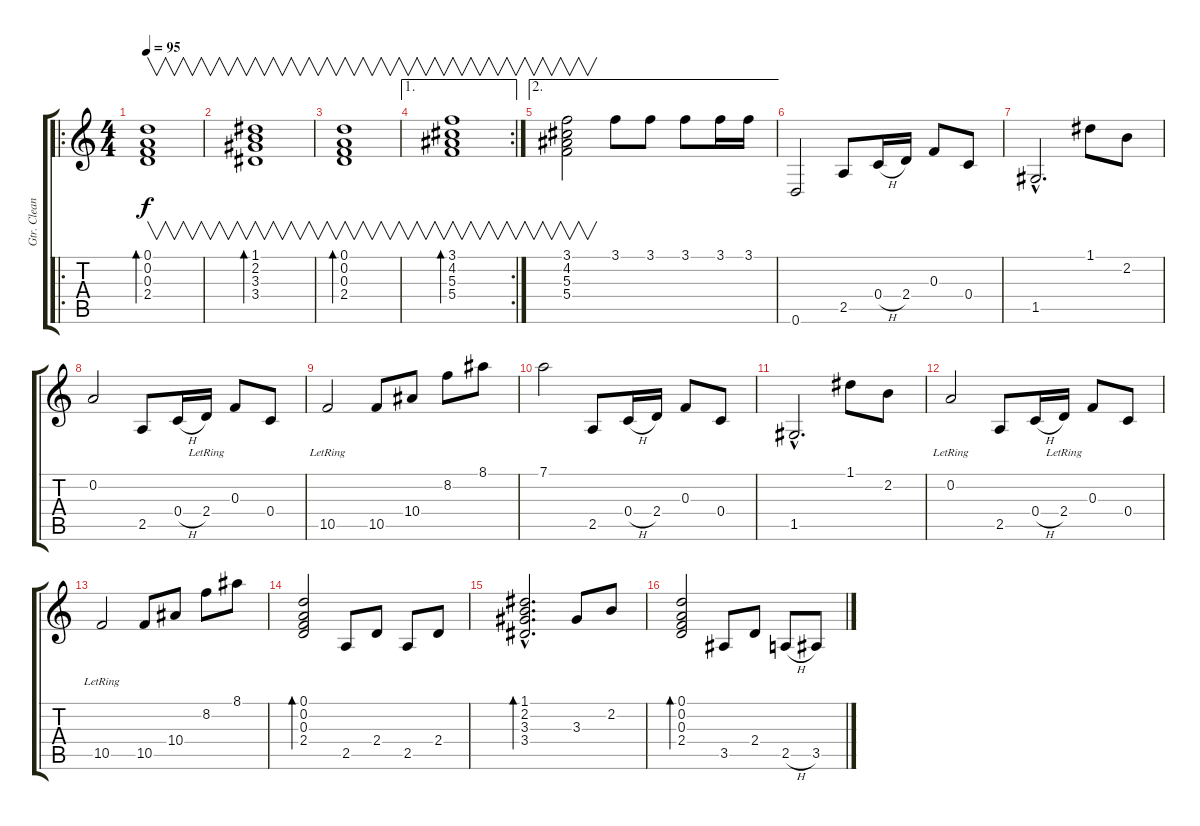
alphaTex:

\track ("Gtr. Clean" "Gtr. Clean") {instrument electricguitarclean}
\staff {score tabs}
\tuning (D4 A3 F3 C3 G2 D2) {hide}
\ro
\ts (4 4)
\tempo 95
\clef g2
\ks c
(0.1 0.2 0.3 2.4).1{v bd 60 dy f} |
(1.1 2.2 3.3 3.4).1{v bd 60} |
(0.1 0.2 0.3 2.4).1{v bd 60} |
\ae 1
\rc 2
(3.1 4.2 5.3 5.4).1{v bd 60} |
\ae 2
(3.1 4.2 5.3 5.4).2{v} 3.1.8 3.1.8 3.1.8 3.1.16 3.1.16 |
0.6.2 2.5.8 0.4{h}.16 2.4.16 0.3.8 0.4.8 |
1.5{hac}.2{d} 1.1.8 2.2.8 |
0.2.2 2.5.8 0.4{h}.16 2.4{lr}.16 0.3.8 0.4.8 |
10.5{lr}.2 10.5.8 10.4.8 8.2.8 8.1.8 |
7.1.2 2.5.8 0.4{h}.16 2.4.16 0.3.8 0.4.8 |
1.5{hac}.2{d} 1.1.8 2.2.8 |
0.2{lr}.2 2.5.8 0.4{h}.16 2.4{lr}.16 0.3.8 0.4.8 |
10.5{lr}.2 10.5.8 10.4.8 8.2.8 8.1.8 |
(0.1 0.2 0.3 2.4).2{bd 60} 2.5.8 2.4.8 2.5.8 2.4.8 |
(1.1{hac} 2.2{hac} 3.3{hac} 3.4{hac}).2{d bd 60} 3.3.8 2.2.8 |
(0.1 0.2 0.3 2.4).2{bd 60} 3.5.8 2.4.8 2.5{h}.8 3.5.8
